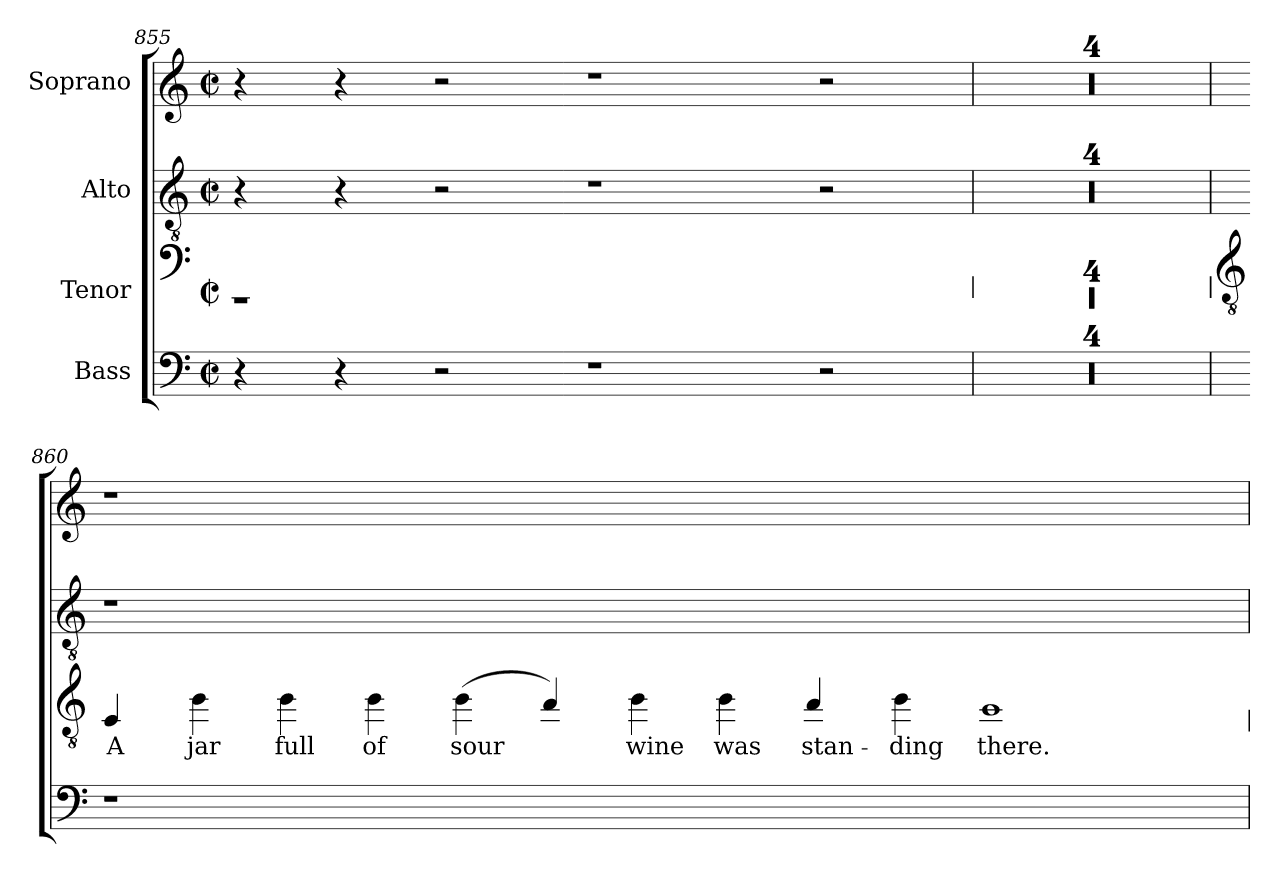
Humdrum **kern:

**kern	**kern	**text	**kern	**kern
*part4	*part3	*part3	*part2	*part1
*staff4	*staff3	*staff3	*staff2	*staff1
*I"Bass	*I"Tenor	*	*I"Alto	*I"Soprano
*	*stria0	*	*	*
*clefF4	*clefF4	*	*clefGv2	*clefG2
*	*ITrd7c12	*	*ITrd7c12	*
*k[]	*k[]	*	*k[]	*k[]
*C:	*C:	*	*C:	*C:
*M2/2	*M2/2	*	*M2/2	*M2/2
*met(c|)	*met(c|)	*	*met(c|)	*met(c|)
=855	=855	=855	=855	=855
!	!LO:N:vis=1	!	!	!
4r	1r	.	4r	4r
4r	.	.	4r	4r
2r	.	.	2r	2r
1r	1.ryy	.	1r	1r
2r	.	.	2r	2r
=856	=856	=856	=856	=856
1r	1r	.	1r	1r
=857	=857	=857	=857	=857
1r	1r	.	1r	1r
=858	=858	=858	=858	=858
1r	1r	.	1r	1r
!!LO:LB:g=z
=859	=859	=859	=859	=859
1r	1r	.	1r	1r
=860	=860	=860	=860	=860
*	*clefGv2	*	*	*
!LO:N:vis=1	!	!	!	!
!	!	!LO:LY:b:color=#000000	!LO:N:vis=1	!LO:N:vis=1
1r	4EEi/	A	1r	1r
!	!	!LO:LY:b:color=#000000	!	!
.	4BBi\	jar	.	.
!	!	!LO:LY:b:color=#000000	!	!
.	4BBi\	full	.	.
!	!	!LO:LY:b:color=#000000	!	!
.	4BBi\	of	.	.
!	!	!LO:LY:b:color=#000000	!	!
0ryy	(4BBi\	sour	0ryy	0ryy
.	4AAi/)	.	.	.
!	!	!LO:LY:b:color=#000000	!	!
.	4BBi\	wine	.	.
!	!	!LO:LY:b:color=#000000	!	!
.	4BBi\	was	.	.
!	!	!LO:LY:b:color=#000000	!	!
.	4AAi/	stan-	.	.
!	!	!LO:LY:b:color=#000000	!	!
.	4BBi\	-ding	.	.
!	!	!LO:LY:b:color=#000000	!	!
.	1GGi	there.	.	.
2ryy	.	.	2ryy	2ryy
=	=	=	=	=
*-	*-	*-	*-	*-
